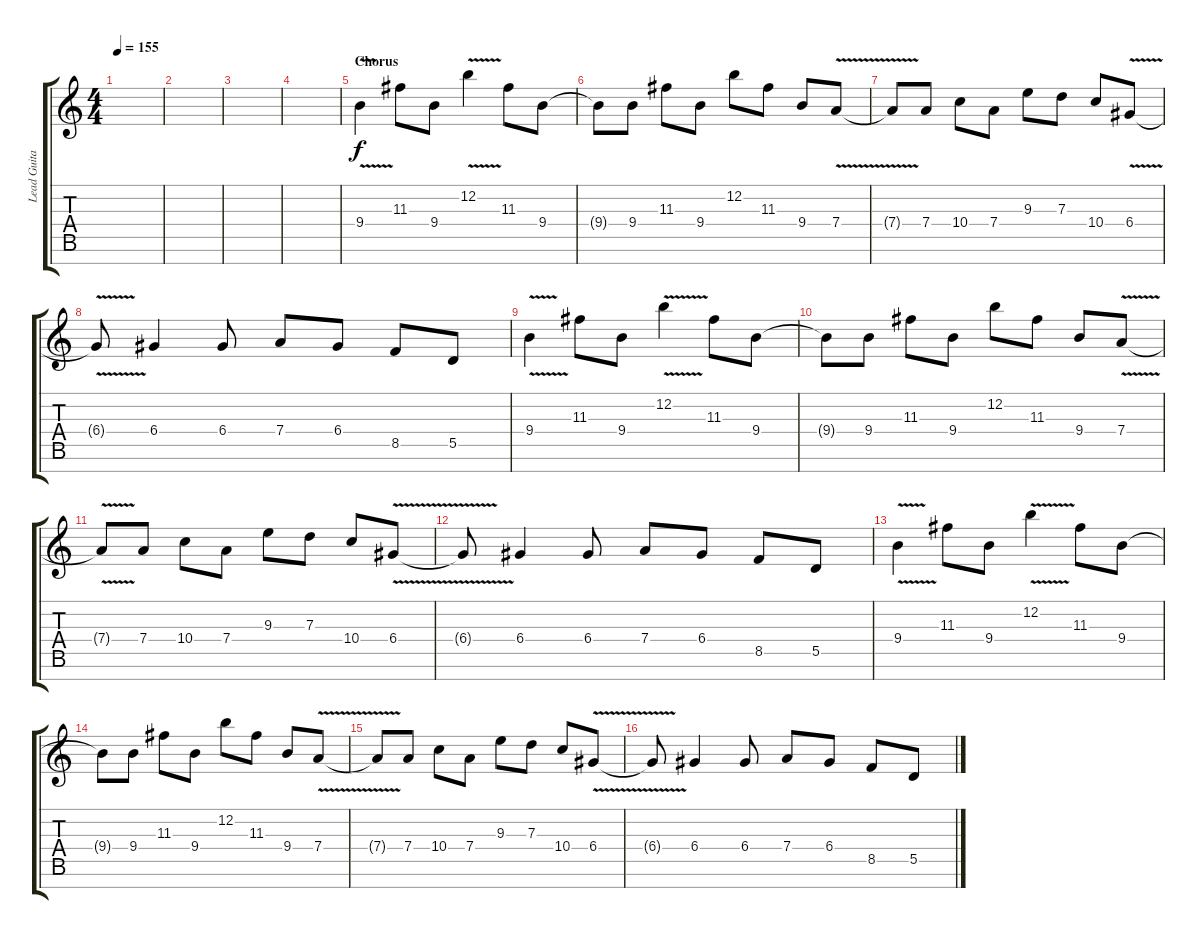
\track ("Lead Guitar" "Lead Guita") {instrument distortionguitar}
\staff {score tabs}
\tuning (E4 B3 G3 D3 A2 E2 B1) {hide}
\ts (4 4)
\tempo 155
\clef g2
\ks c
|
|
|
|
\section ("" "Chorus")
9.4{v}.4 11.3.8 9.4.8 12.2{v}.4 11.3.8 9.4.8 |
9.4{t}.8 9.4.8 11.3.8 9.4.8 12.2.8 11.3.8 9.4.8 7.4{v}.8 |
7.4{t}.8 7.4.8 10.4.8 7.4.8 9.3.8 7.3.8 10.4.8 6.4{v}.8 |
6.4{t}.8 6.4.4 6.4.8 7.4.8 6.4.8 8.5.8 5.5.8 |
9.4{v}.4 11.3.8 9.4.8 12.2{v}.4 11.3.8 9.4.8 |
9.4{t}.8 9.4.8 11.3.8 9.4.8 12.2.8 11.3.8 9.4.8 7.4{v}.8 |
7.4{t}.8 7.4.8 10.4.8 7.4.8 9.3.8 7.3.8 10.4.8 6.4{v}.8 |
6.4{t}.8 6.4.4 6.4.8 7.4.8 6.4.8 8.5.8 5.5.8 |
9.4{v}.4 11.3.8 9.4.8 12.2{v}.4 11.3.8 9.4.8 |
9.4{t}.8 9.4.8 11.3.8 9.4.8 12.2.8 11.3.8 9.4.8 7.4{v}.8 |
7.4{t}.8 7.4.8 10.4.8 7.4.8 9.3.8 7.3.8 10.4.8 6.4{v}.8 |
6.4{t}.8 6.4.4 6.4.8 7.4.8 6.4.8 8.5.8 5.5.8
